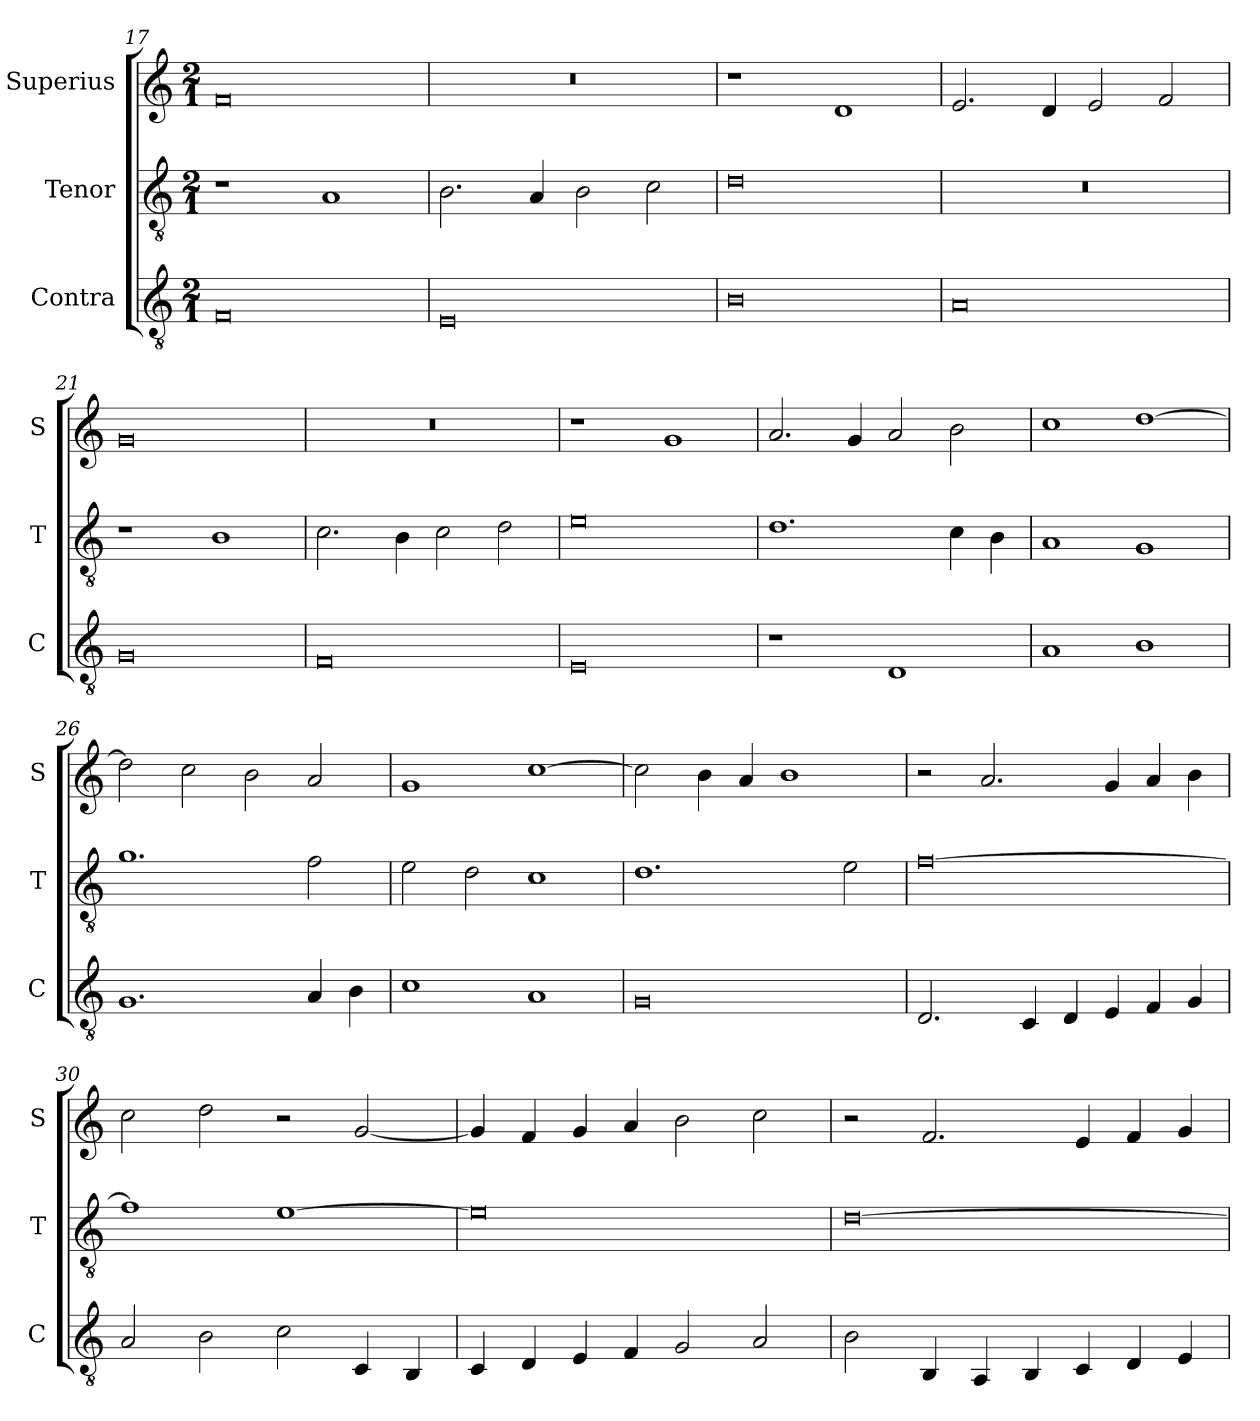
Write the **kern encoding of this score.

**kern	**kern	**kern
*part3	*part2	*part1
*staff3	*staff2	*staff1
*I"Contra	*I"Tenor	*I"Superius
*I'C	*I'T	*I'S
*clefGv2	*clefGv2	*clefG2
*k[]	*k[]	*k[]
*C:	*C:	*C:
*M2/1	*M2/1	*M2/1
=17	=17	=17
0F	1r	0f
.	1A	.
=18	=18	=18
0E	2.B	0r
.	4A	.
.	2B	.
.	2c	.
=19	=19	=19
0B	0d	1r
.	.	1d
=20	=20	=20
0A	0r	2.e
.	.	4d
.	.	2e
.	.	2f
=21	=21	=21
0G	1r	0g
.	1B	.
=22	=22	=22
0F	2.c	0r
.	4B	.
.	2c	.
.	2d	.
=23	=23	=23
0E	0e	1r
.	.	1g
=24	=24	=24
1r	1.d	2.a
.	.	4g
1D	.	2a
.	4c	2b
.	4B	.
=25	=25	=25
1A	1A	1cc
1B	1G	[1dd
=26	=26	=26
1.G	1.g	2dd]
.	.	2cc
.	.	2b
4A	2f	2a
4B	.	.
=27	=27	=27
1c	2e	1g
.	2d	.
1A	1c	[1cc
=28	=28	=28
0G	1.d	2cc]
.	.	4b
.	.	4a
.	.	1b
.	2e	.
=29	=29	=29
2.D	[0f	2r
.	.	2.a
4C	.	.
4D	.	.
4E	.	4g
4F	.	4a
4G	.	4b
=30	=30	=30
2A	1f]	2cc
2B	.	2dd
2c	[1e	2r
4C	.	[2g
4BB	.	.
=31	=31	=31
4C	0e]	4g]
4D	.	4f
4E	.	4g
4F	.	4a
2G	.	2b
2A	.	2cc
=32	=32	=32
2B	[0d	2r
4BB	.	2.f
4AA	.	.
4BB	.	.
4C	.	4e
4D	.	4f
4E	.	4g
=	=	=
*-	*-	*-
